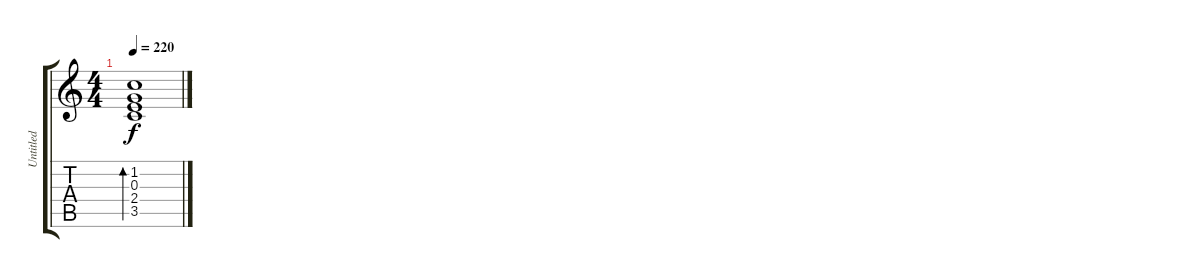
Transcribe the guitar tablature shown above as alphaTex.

\track ("Untitled" "Untitled") {instrument acousticguitarsteel}
\staff {score tabs}
\tuning (E4 B3 G3 D3 A2 E2) {hide}
\ts (4 4)
\tempo 220
\clef g2
\ks c
(1.2 0.3 2.4 3.5).1{bd 30 dy f}
